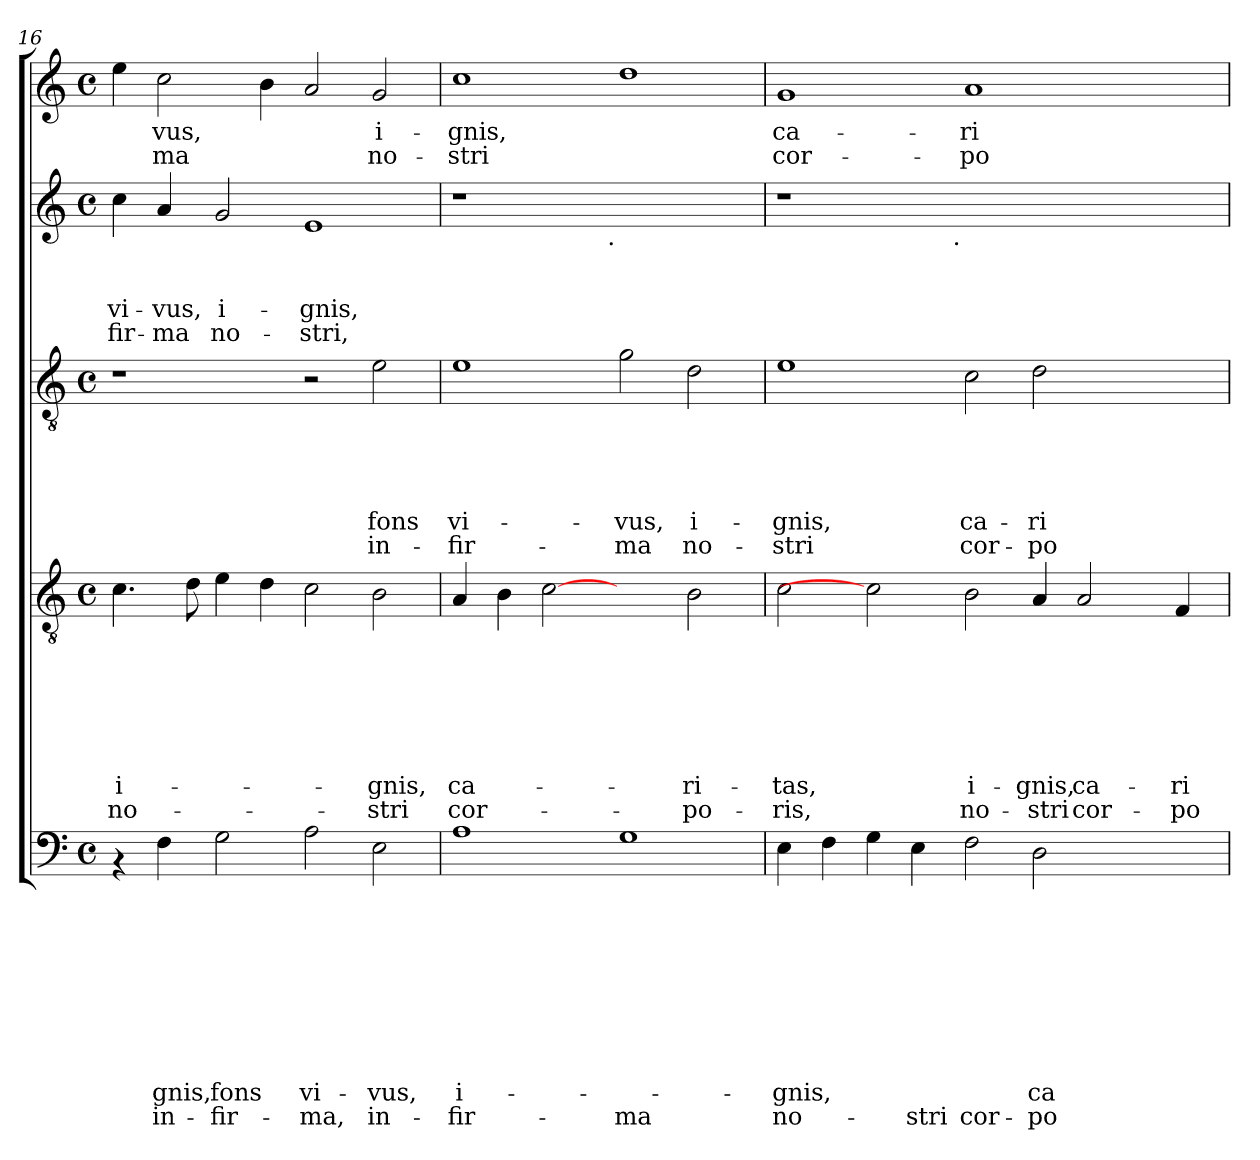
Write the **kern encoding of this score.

**kern	**text	**text	**text	**text	**text	**text	**text	**text	**text	**text	**kern	**text	**text	**text	**text	**text	**text	**text	**text	**kern	**text	**text	**text	**text	**text	**text	**kern	**text	**text	**text	**text	**kern	**text	**text
*part5	*part5	*part5	*part5	*part5	*part5	*part5	*part5	*part5	*part5	*part5	*part4	*part4	*part4	*part4	*part4	*part4	*part4	*part4	*part4	*part3	*part3	*part3	*part3	*part3	*part3	*part3	*part2	*part2	*part2	*part2	*part2	*part1	*part1	*part1
*staff5	*staff5	*staff5	*staff5	*staff5	*staff5	*staff5	*staff5	*staff5	*staff5	*staff5	*staff4	*staff4	*staff4	*staff4	*staff4	*staff4	*staff4	*staff4	*staff4	*staff3	*staff3	*staff3	*staff3	*staff3	*staff3	*staff3	*staff2	*staff2	*staff2	*staff2	*staff2	*staff1	*staff1	*staff1
!!LO:PB:g=z
*clefF4	*	*	*	*	*	*	*	*	*	*	*clefGv2	*	*	*	*	*	*	*	*	*clefGv2	*	*	*	*	*	*	*clefG2	*	*	*	*	*clefG2	*	*
*k[]	*	*	*	*	*	*	*	*	*	*	*k[]	*	*	*	*	*	*	*	*	*k[]	*	*	*	*	*	*	*k[]	*	*	*	*	*k[]	*	*
*C:	*	*	*	*	*	*	*	*	*	*	*C:	*	*	*	*	*	*	*	*	*C:	*	*	*	*	*	*	*C:	*	*	*	*	*C:	*	*
*M4/4	*	*	*	*	*	*	*	*	*	*	*M4/4	*	*	*	*	*	*	*	*	*M4/4	*	*	*	*	*	*	*M4/4	*	*	*	*	*M4/4	*	*
*met(c)	*	*	*	*	*	*	*	*	*	*	*met(c)	*	*	*	*	*	*	*	*	*met(c)	*	*	*	*	*	*	*met(c)	*	*	*	*	*met(c)	*	*
=16	=16	=16	=16	=16	=16	=16	=16	=16	=16	=16	=16	=16	=16	=16	=16	=16	=16	=16	=16	=16	=16	=16	=16	=16	=16	=16	=16	=16	=16	=16	=16	=16	=16	=16
!	!	!	!	!	!	!	!	!	!	!	!	!	!	!	!	!	!	!LO:LY:b	!LO:LY:b	!	!	!	!	!	!	!	!	!	!	!LO:LY:b	!LO:LY:b	!	!	!
4rAA	.	.	.	.	.	.	.	.	.	.	4.c\	.	.	.	.	.	.	i-	no-	1r	.	.	.	.	.	.	4cc\	.	.	vi-	-fir-	4ee\	.	.
!	!	!	!	!	!	!	!	!	!LO:LY:b	!LO:LY:b	!	!	!	!	!	!	!	!	!	!	!	!	!	!	!	!	!	!	!	!LO:LY:b	!LO:LY:b	!	!LO:LY:b	!LO:LY:b
4F\	.	.	.	.	.	.	.	.	-gnis,	in-	.	.	.	.	.	.	.	.	.	.	.	.	.	.	.	.	4a/	.	.	-vus,	-ma	2cc\	-vus,	-ma
.	.	.	.	.	.	.	.	.	.	.	8d\	.	.	.	.	.	.	.	.	.	.	.	.	.	.	.	.	.	.	.	.	.	.	.
!	!	!	!	!	!	!	!	!	!LO:LY:b	!LO:LY:b	!	!	!	!	!	!	!	!	!	!	!	!	!	!	!	!	!	!	!	!LO:LY:b	!LO:LY:b	!	!	!
2G\	.	.	.	.	.	.	.	.	fons	-fir-	4e\	.	.	.	.	.	.	.	.	.	.	.	.	.	.	.	2g/	.	.	i-	no-	.	.	.
.	.	.	.	.	.	.	.	.	.	.	4d\	.	.	.	.	.	.	.	.	.	.	.	.	.	.	.	.	.	.	.	.	4b\	.	.
!	!	!	!	!	!	!	!	!	!LO:LY:b	!LO:LY:b	!	!	!	!	!	!	!	!	!	!	!	!	!	!	!	!	!	!	!	!LO:LY:b	!LO:LY:b	!	!	!
2A\	.	.	.	.	.	.	.	.	vi-	-ma,	2c\	.	.	.	.	.	.	.	.	2r	.	.	.	.	.	.	1e	.	.	-gnis,	-stri,	2a/	.	.
!	!	!	!	!	!	!	!	!	!LO:LY:b	!LO:LY:b	!	!	!	!	!	!	!	!LO:LY:b	!LO:LY:b	!	!	!	!	!	!LO:LY:b	!LO:LY:b	!	!	!	!	!	!	!LO:LY:b	!LO:LY:b
2E\	.	.	.	.	.	.	.	.	-vus,	in-	2B\	.	.	.	.	.	.	-gnis,	-stri	2e\	.	.	.	.	fons	in-	.	.	.	.	.	2g/	i-	no-
=17	=17	=17	=17	=17	=17	=17	=17	=17	=17	=17	=17	=17	=17	=17	=17	=17	=17	=17	=17	=17	=17	=17	=17	=17	=17	=17	=17	=17	=17	=17	=17	=17	=17	=17
!	!	!	!	!	!	!	!	!	!LO:LY:b	!LO:LY:b	!	!	!	!	!	!	!	!LO:LY:b	!LO:LY:b	!	!	!	!	!	!LO:LY:b	!LO:LY:b	!	!	!	!	!	!	!LO:LY:b	!LO:LY:b
*	*	*	*	*	*	*	*	*	*	*	*	*	*	*	*	*	*	*	*	*	*	*	*	*	*	*	*^	*	*	*	*	*	*	*
1A	.	.	.	.	.	.	.	.	i-	-fir-	4A/	.	.	.	.	.	.	ca-	cor-	1e	.	.	.	.	vi-	-fir-	1r	2ryy	.	.	.	.	1cc	-gnis,	-stri
.	.	.	.	.	.	.	.	.	.	.	4B\	.	.	.	.	.	.	.	.	.	.	.	.	.	.	.	.	.	.	.	.	.	.	.	.
.	.	.	.	.	.	.	.	.	.	.	[2c	.	.	.	.	.	.	.	.	.	.	.	.	.	.	.	.	4...ryy	.	.	.	.	.	.	.
!	!	!	!	!	!	!	!	!	!	!	!	!	!	!	!	!	!	!	!	!	!	!	!	!	!	!	!	!LO:TX:b:t=.	!	!	!	!	!	!	!
.	.	.	.	.	.	.	.	.	.	.	.	.	.	.	.	.	.	.	.	.	.	.	.	.	.	.	.	1ryy	.	.	.	.	.	.	.
!	!	!	!	!	!	!	!	!	!	!LO:LY:b	!	!	!	!	!	!	!	!	!	!	!	!	!	!	!LO:LY:b	!LO:LY:b	!	!	!	!	!	!	!	!	!
1G	.	.	.	.	.	.	.	.	.	-ma	2ryy	.	.	.	.	.	.	.	.	2g\	.	.	.	.	-vus,	-ma	1ryy	.	.	.	.	.	1dd	.	.
!	!	!	!	!	!	!	!	!	!	!	!	!	!	!	!	!	!	!LO:LY:b	!LO:LY:b	!	!	!	!	!	!LO:LY:b	!LO:LY:b	!	!	!	!	!	!	!	!	!
.	.	.	.	.	.	.	.	.	.	.	2B\	.	.	.	.	.	.	-ri-	-po-	2d\	.	.	.	.	i-	no-	.	.	.	.	.	.	.	.	.
.	.	.	.	.	.	.	.	.	.	.	.	.	.	.	.	.	.	.	.	.	.	.	.	.	.	.	.	32ryy	.	.	.	.	.	.	.
=18	=18	=18	=18	=18	=18	=18	=18	=18	=18	=18	=18	=18	=18	=18	=18	=18	=18	=18	=18	=18	=18	=18	=18	=18	=18	=18	=18	=18	=18	=18	=18	=18	=18	=18	=18
!	!	!	!	!	!	!	!	!	!LO:LY:b	!LO:LY:b	!	!	!	!	!	!	!	!LO:LY:b	!LO:LY:b	!	!	!	!	!	!LO:LY:b	!LO:LY:b	!	!	!	!	!	!	!	!LO:LY:b	!LO:LY:b
4E\	.	.	.	.	.	.	.	.	-gnis,	no-	2c\	.	.	.	.	.	.	-tas,	-ris,	1e	.	.	.	.	-gnis,	-stri	1r	2ryy	.	.	.	.	1g	ca-	cor-
4F\	.	.	.	.	.	.	.	.	.	.	.	.	.	.	.	.	.	.	.	.	.	.	.	.	.	.	.	.	.	.	.	.	.	.	.
4G\	.	.	.	.	.	.	.	.	.	.	2c]	.	.	.	.	.	.	.	.	.	.	.	.	.	.	.	.	4...ryy	.	.	.	.	.	.	.
!	!	!	!	!	!	!	!	!	!	!LO:LY:b	!	!	!	!	!	!	!	!	!	!	!	!	!	!	!	!	!	!	!	!	!	!	!	!	!
4E\	.	.	.	.	.	.	.	.	.	-stri	.	.	.	.	.	.	.	.	.	.	.	.	.	.	.	.	.	.	.	.	.	.	.	.	.
!	!	!	!	!	!	!	!	!	!	!	!	!	!	!	!	!	!	!	!	!	!	!	!	!	!	!	!	!LO:TX:b:t=.	!	!	!	!	!	!	!
.	.	.	.	.	.	.	.	.	.	.	.	.	.	.	.	.	.	.	.	.	.	.	.	.	.	.	.	1ryy	.	.	.	.	.	.	.
!	!	!	!	!	!	!	!	!	!	!LO:LY:b	!	!	!	!	!	!	!	!LO:LY:b	!LO:LY:b	!	!	!	!	!	!LO:LY:b	!LO:LY:b	!	!	!	!	!	!	!	!LO:LY:b	!LO:LY:b
2F\	.	.	.	.	.	.	.	.	.	cor-	2B\	.	.	.	.	.	.	i-	no-	2c\	.	.	.	.	ca-	cor-	1.ryy	.	.	.	.	.	1a	-ri-	-po-
!	!	!	!	!	!	!	!	!	!LO:LY:b	!LO:LY:b	!	!	!	!	!	!	!	!LO:LY:b	!LO:LY:b	!	!	!	!	!	!LO:LY:b	!LO:LY:b	!	!	!	!	!	!	!	!	!
2D\	.	.	.	.	.	.	.	.	ca-	-po-	4A/	.	.	.	.	.	.	-gnis,	-stri	2d\	.	.	.	.	-ri-	-po-	.	.	.	.	.	.	.	.	.
!	!	!	!	!	!	!	!	!	!	!	!	!	!	!	!	!	!	!LO:LY:b	!LO:LY:b	!	!	!	!	!	!	!	!	!	!	!	!	!	!	!	!
.	.	.	.	.	.	.	.	.	.	.	2A/	.	.	.	.	.	.	ca-	cor-	.	.	.	.	.	.	.	.	.	.	.	.	.	.	.	.
.	.	.	.	.	.	.	.	.	.	.	.	.	.	.	.	.	.	.	.	.	.	.	.	.	.	.	.	2ryy	.	.	.	.	.	.	.
2ryy	.	.	.	.	.	.	.	.	.	.	.	.	.	.	.	.	.	.	.	2ryy	.	.	.	.	.	.	.	.	.	.	.	.	2ryy	.	.
!	!	!	!	!	!	!	!	!	!	!	!	!	!	!	!	!	!	!LO:LY:b	!LO:LY:b	!	!	!	!	!	!	!	!	!	!	!	!	!	!	!	!
.	.	.	.	.	.	.	.	.	.	.	4F/	.	.	.	.	.	.	-ri-	-po-	.	.	.	.	.	.	.	.	.	.	.	.	.	.	.	.
.	.	.	.	.	.	.	.	.	.	.	.	.	.	.	.	.	.	.	.	.	.	.	.	.	.	.	.	32ryy	.	.	.	.	.	.	.
*	*	*	*	*	*	*	*	*	*	*	*	*	*	*	*	*	*	*	*	*	*	*	*	*	*	*	*v	*v	*	*	*	*	*	*	*
=	=	=	=	=	=	=	=	=	=	=	=	=	=	=	=	=	=	=	=	=	=	=	=	=	=	=	=	=	=	=	=	=	=	=
*-	*-	*-	*-	*-	*-	*-	*-	*-	*-	*-	*-	*-	*-	*-	*-	*-	*-	*-	*-	*-	*-	*-	*-	*-	*-	*-	*-	*-	*-	*-	*-	*-	*-	*-
